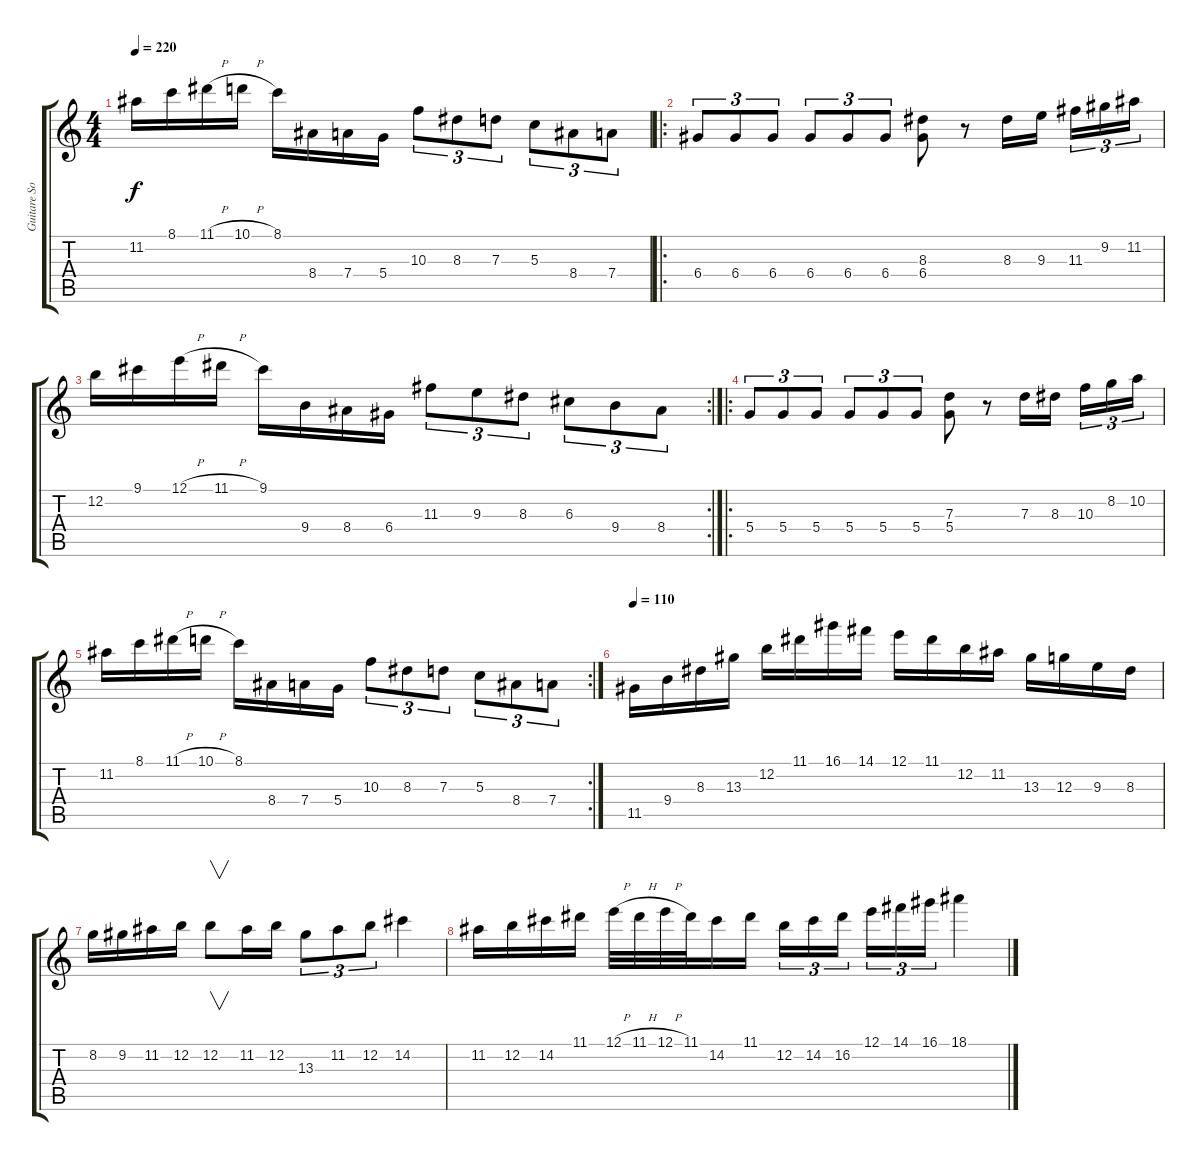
\track ("Guitare Solo" "Guitare So") {instrument distortionguitar}
\staff {score tabs}
\tuning (E4 B3 G3 D3 A2 E2) {hide}
\ts (4 4)
\tempo 220
\clef g2
\ks c
11.2.16{dy f} 8.1.16 11.1{h}.16 10.1{h}.16 8.1.16 8.4.16 7.4.16 5.4.16 10.3.8{tu (3 2)} 8.3.8{tu (3 2)} 7.3.8{tu (3 2)} 5.3.8{tu (3 2)} 8.4.8{tu (3 2)} 7.4.8{tu (3 2)} |
\ro
6.4.8{tu (3 2)} 6.4.8{tu (3 2)} 6.4.8{tu (3 2)} 6.4.8{tu (3 2)} 6.4.8{tu (3 2)} 6.4.8{tu (3 2)} (8.3 6.4).8 r.8 8.3.16 9.3.16 11.3.16{tu (3 2)} 9.2.16{tu (3 2)} 11.2.16{tu (3 2)} |
\rc 2
12.2.16 9.1.16 12.1{h}.16 11.1{h}.16 9.1.16 9.4.16 8.4.16 6.4.16 11.3.8{tu (3 2)} 9.3.8{tu (3 2)} 8.3.8{tu (3 2)} 6.3.8{tu (3 2)} 9.4.8{tu (3 2)} 8.4.8{tu (3 2)} |
\ro
5.4.8{tu (3 2)} 5.4.8{tu (3 2)} 5.4.8{tu (3 2)} 5.4.8{tu (3 2)} 5.4.8{tu (3 2)} 5.4.8{tu (3 2)} (7.3 5.4).8 r.8 7.3.16 8.3.16 10.3.16{tu (3 2)} 8.2.16{tu (3 2)} 10.2.16{tu (3 2)} |
\rc 2
11.2.16 8.1.16 11.1{h}.16 10.1{h}.16 8.1.16 8.4.16 7.4.16 5.4.16 10.3.8{tu (3 2)} 8.3.8{tu (3 2)} 7.3.8{tu (3 2)} 5.3.8{tu (3 2)} 8.4.8{tu (3 2)} 7.4.8{tu (3 2)} |
\tempo 110
11.5.16 9.4.16 8.3.16 13.3.16 12.2.16 11.1.16 16.1.16 14.1.16 12.1.16 11.1.16 12.2.16 11.2.16 13.3.16 12.3.16 9.3.16 8.3.16 |
8.2.16 9.2.16 11.2.16 12.2.16 12.2.8{v} 11.2.16 12.2.16 13.3.8{tu (3 2)} 11.2.8{tu (3 2)} 12.2.8{tu (3 2)} 14.2.4 |
11.2.16 12.2.16 14.2.16 11.1.16 12.1{h}.32 11.1{h}.32 12.1{h}.32 11.1.32 14.2.16 11.1.16 12.2.16{tu (3 2)} 14.2.16{tu (3 2)} 16.2.16{tu (3 2)} 12.1.16{tu (3 2)} 14.1.16{tu (3 2)} 16.1.16{tu (3 2)} 18.1.4
